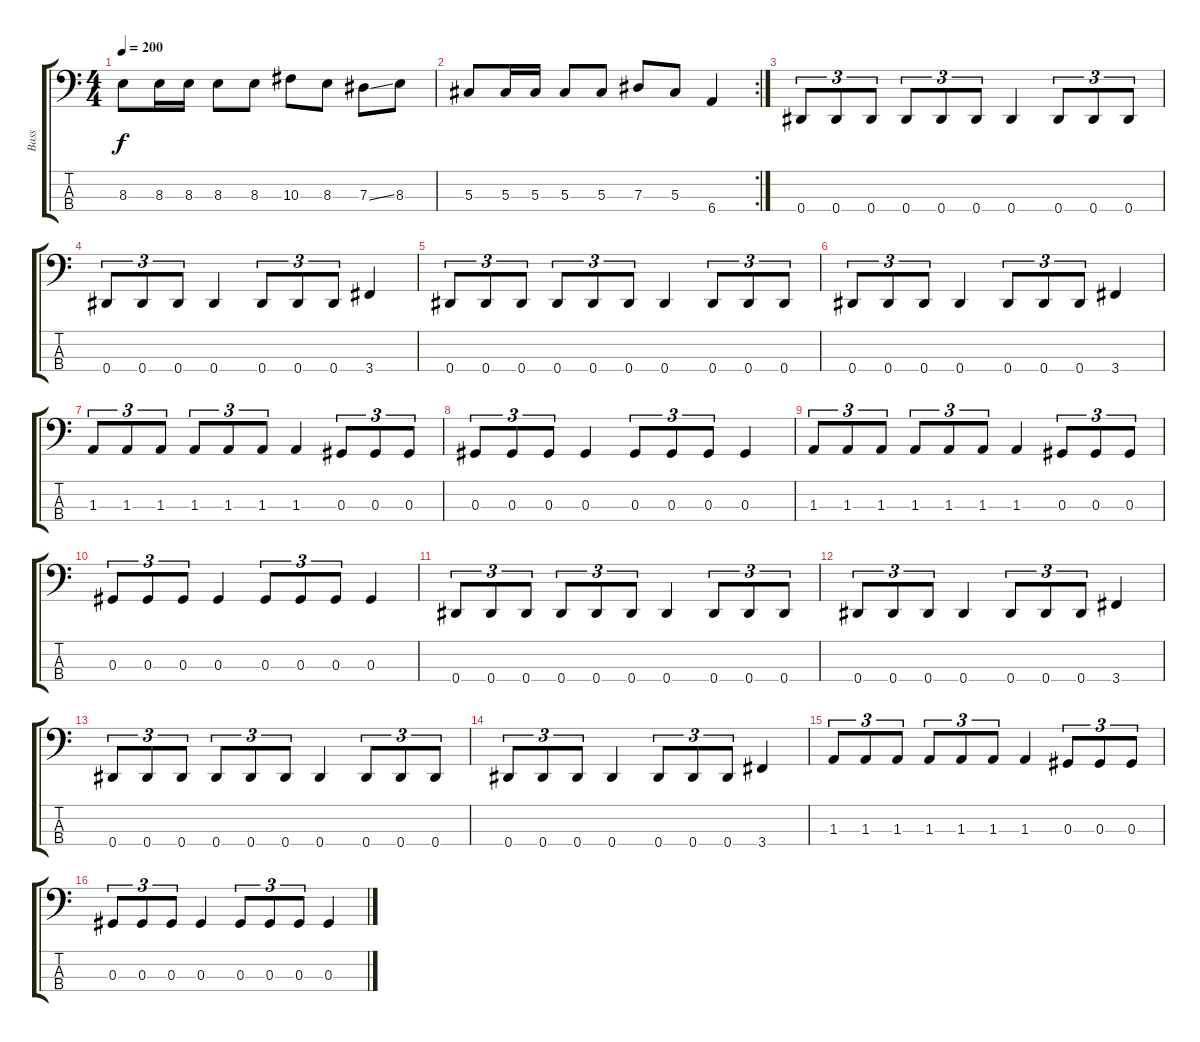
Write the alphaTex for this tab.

\track ("Bass" "Bass") {instrument electricbasspick}
\staff {score tabs}
\tuning (Gb2 Db2 Ab1 Eb1) {hide}
\ts (4 4)
\tempo 200
\clef f4
\ks c
8.3.8{dy f} 8.3.16 8.3.16 8.3.8 8.3.8 10.3.8 8.3.8 7.3{ss}.8 8.3.8 |
\rc 2
5.3.8 5.3.16 5.3.16 5.3.8 5.3.8 7.3.8 5.3.8 6.4.4 |
0.4.8{tu (3 2)} 0.4.8{tu (3 2)} 0.4.8{tu (3 2)} 0.4.8{tu (3 2)} 0.4.8{tu (3 2)} 0.4.8{tu (3 2)} 0.4.4 0.4.8{tu (3 2)} 0.4.8{tu (3 2)} 0.4.8{tu (3 2)} |
0.4.8{tu (3 2)} 0.4.8{tu (3 2)} 0.4.8{tu (3 2)} 0.4.4 0.4.8{tu (3 2)} 0.4.8{tu (3 2)} 0.4.8{tu (3 2)} 3.4.4 |
0.4.8{tu (3 2)} 0.4.8{tu (3 2)} 0.4.8{tu (3 2)} 0.4.8{tu (3 2)} 0.4.8{tu (3 2)} 0.4.8{tu (3 2)} 0.4.4 0.4.8{tu (3 2)} 0.4.8{tu (3 2)} 0.4.8{tu (3 2)} |
0.4.8{tu (3 2)} 0.4.8{tu (3 2)} 0.4.8{tu (3 2)} 0.4.4 0.4.8{tu (3 2)} 0.4.8{tu (3 2)} 0.4.8{tu (3 2)} 3.4.4 |
1.3.8{tu (3 2)} 1.3.8{tu (3 2)} 1.3.8{tu (3 2)} 1.3.8{tu (3 2)} 1.3.8{tu (3 2)} 1.3.8{tu (3 2)} 1.3.4 0.3.8{tu (3 2)} 0.3.8{tu (3 2)} 0.3.8{tu (3 2)} |
0.3.8{tu (3 2)} 0.3.8{tu (3 2)} 0.3.8{tu (3 2)} 0.3.4 0.3.8{tu (3 2)} 0.3.8{tu (3 2)} 0.3.8{tu (3 2)} 0.3.4 |
1.3.8{tu (3 2)} 1.3.8{tu (3 2)} 1.3.8{tu (3 2)} 1.3.8{tu (3 2)} 1.3.8{tu (3 2)} 1.3.8{tu (3 2)} 1.3.4 0.3.8{tu (3 2)} 0.3.8{tu (3 2)} 0.3.8{tu (3 2)} |
0.3.8{tu (3 2)} 0.3.8{tu (3 2)} 0.3.8{tu (3 2)} 0.3.4 0.3.8{tu (3 2)} 0.3.8{tu (3 2)} 0.3.8{tu (3 2)} 0.3.4 |
0.4.8{tu (3 2)} 0.4.8{tu (3 2)} 0.4.8{tu (3 2)} 0.4.8{tu (3 2)} 0.4.8{tu (3 2)} 0.4.8{tu (3 2)} 0.4.4 0.4.8{tu (3 2)} 0.4.8{tu (3 2)} 0.4.8{tu (3 2)} |
0.4.8{tu (3 2)} 0.4.8{tu (3 2)} 0.4.8{tu (3 2)} 0.4.4 0.4.8{tu (3 2)} 0.4.8{tu (3 2)} 0.4.8{tu (3 2)} 3.4.4 |
0.4.8{tu (3 2)} 0.4.8{tu (3 2)} 0.4.8{tu (3 2)} 0.4.8{tu (3 2)} 0.4.8{tu (3 2)} 0.4.8{tu (3 2)} 0.4.4 0.4.8{tu (3 2)} 0.4.8{tu (3 2)} 0.4.8{tu (3 2)} |
0.4.8{tu (3 2)} 0.4.8{tu (3 2)} 0.4.8{tu (3 2)} 0.4.4 0.4.8{tu (3 2)} 0.4.8{tu (3 2)} 0.4.8{tu (3 2)} 3.4.4 |
1.3.8{tu (3 2)} 1.3.8{tu (3 2)} 1.3.8{tu (3 2)} 1.3.8{tu (3 2)} 1.3.8{tu (3 2)} 1.3.8{tu (3 2)} 1.3.4 0.3.8{tu (3 2)} 0.3.8{tu (3 2)} 0.3.8{tu (3 2)} |
0.3.8{tu (3 2)} 0.3.8{tu (3 2)} 0.3.8{tu (3 2)} 0.3.4 0.3.8{tu (3 2)} 0.3.8{tu (3 2)} 0.3.8{tu (3 2)} 0.3.4
